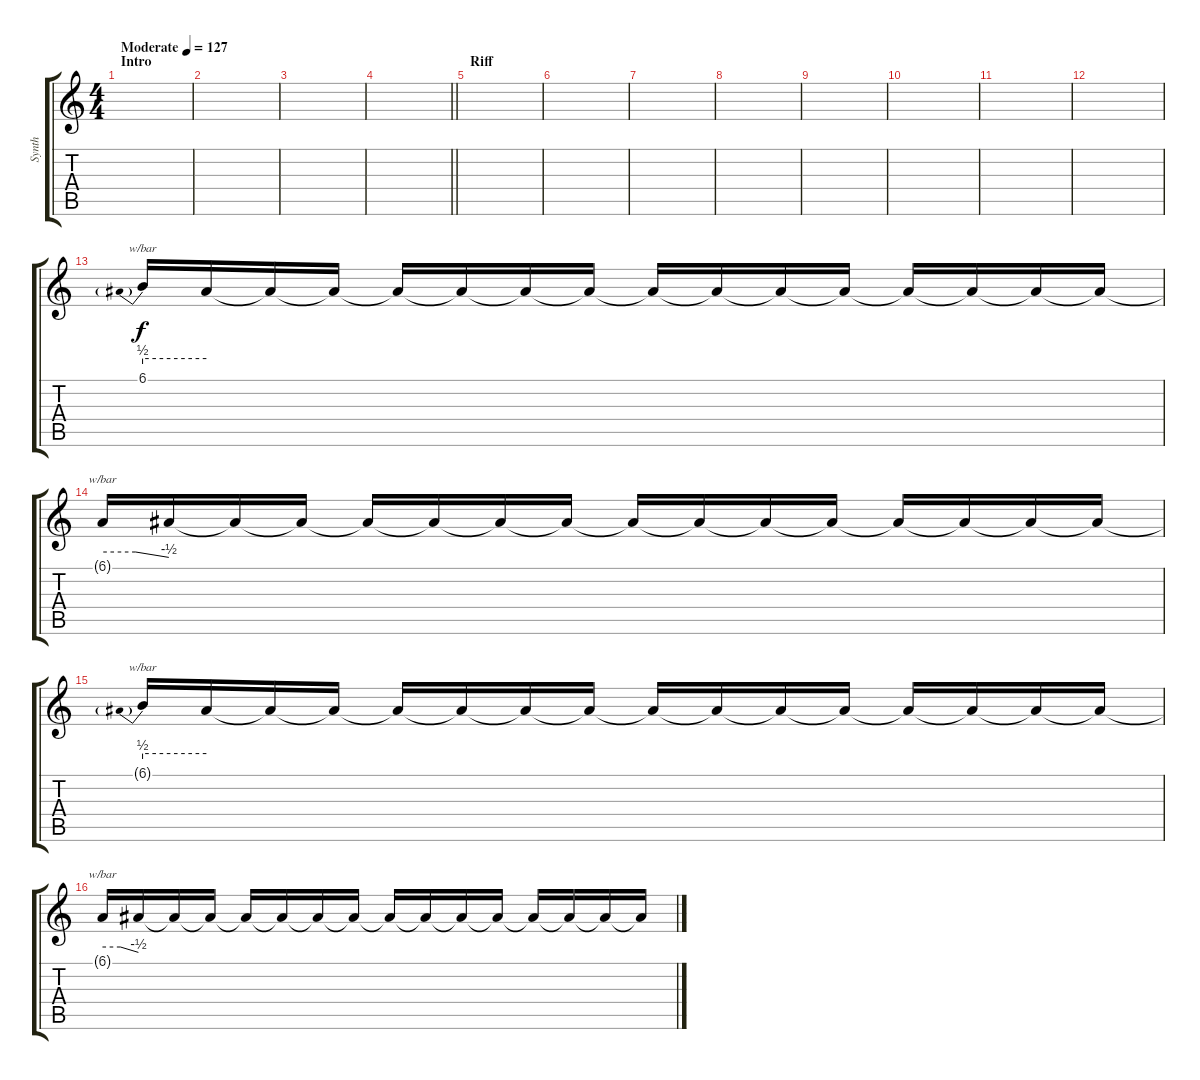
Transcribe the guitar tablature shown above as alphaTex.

\track ("Synth" "Synth") {instrument pad3polysynth}
\staff {score tabs}
\tuning (E4 B3 G3 D3 A2 E2) {hide}
\ts (4 4)
\section ("" "Intro")
\tempo (127 "Moderate")
\clef g2
\ks c
|
|
|
\barLineRight lightlight
|
\section ("" "Riff")
|
|
|
|
|
|
|
|
6.1.16{tbe (predive default 0 2 60 2) volume 14 instrument lead2sawtooth} 6.1{t}.16 6.1{t}.16 6.1{t}.16{volume 0} 6.1{t}.16{volume 14} 6.1{t}.16{volume 0} 6.1{t}.16{volume 13} 6.1{t}.16 6.1{t}.16{volume 0} 6.1{t}.16{volume 13} 6.1{t}.16{volume 0} 6.1{t}.16{volume 13} 6.1{t}.16 6.1{t}.16{volume 0} 6.1{t}.16{volume 13} 6.1{t}.16{volume 0} |
6.1{t}.16{tbe (custom default 0 0 30 0 60 -2) volume 14} 6.1{t}.16 6.1{t}.16 6.1{t}.16{volume 0} 6.1{t}.16{volume 14} 6.1{t}.16{volume 0} 6.1{t}.16{volume 14} 6.1{t}.16 6.1{t}.16{volume 0} 6.1{t}.16{volume 13} 6.1{t}.16{volume 0} 6.1{t}.16{volume 14} 6.1{t}.16 6.1{t}.16{volume 0} 6.1{t}.16{volume 14} 6.1{t}.16{volume 0} |
6.1{t}.16{tbe (predive default 0 2 60 2) volume 14 instrument lead2sawtooth} 6.1{t}.16 6.1{t}.16 6.1{t}.16{volume 0} 6.1{t}.16{volume 14} 6.1{t}.16{volume 0} 6.1{t}.16{volume 13} 6.1{t}.16 6.1{t}.16{volume 0} 6.1{t}.16{volume 13} 6.1{t}.16{volume 0} 6.1{t}.16{volume 13} 6.1{t}.16 6.1{t}.16{volume 0} 6.1{t}.16{volume 13} 6.1{t}.16{volume 0} |
6.1{t}.16{tbe (custom default 0 0 30 0 60 -2) volume 14} 6.1{t}.16 6.1{t}.16 6.1{t}.16{volume 0} 6.1{t}.16{volume 14} 6.1{t}.16{volume 0} 6.1{t}.16{volume 14} 6.1{t}.16 6.1{t}.16{volume 0} 6.1{t}.16{volume 13} 6.1{t}.16{volume 0} 6.1{t}.16{volume 14} 6.1{t}.16 6.1{t}.16{volume 0} 6.1{t}.16{volume 14} 6.1{t}.16{volume 0}
